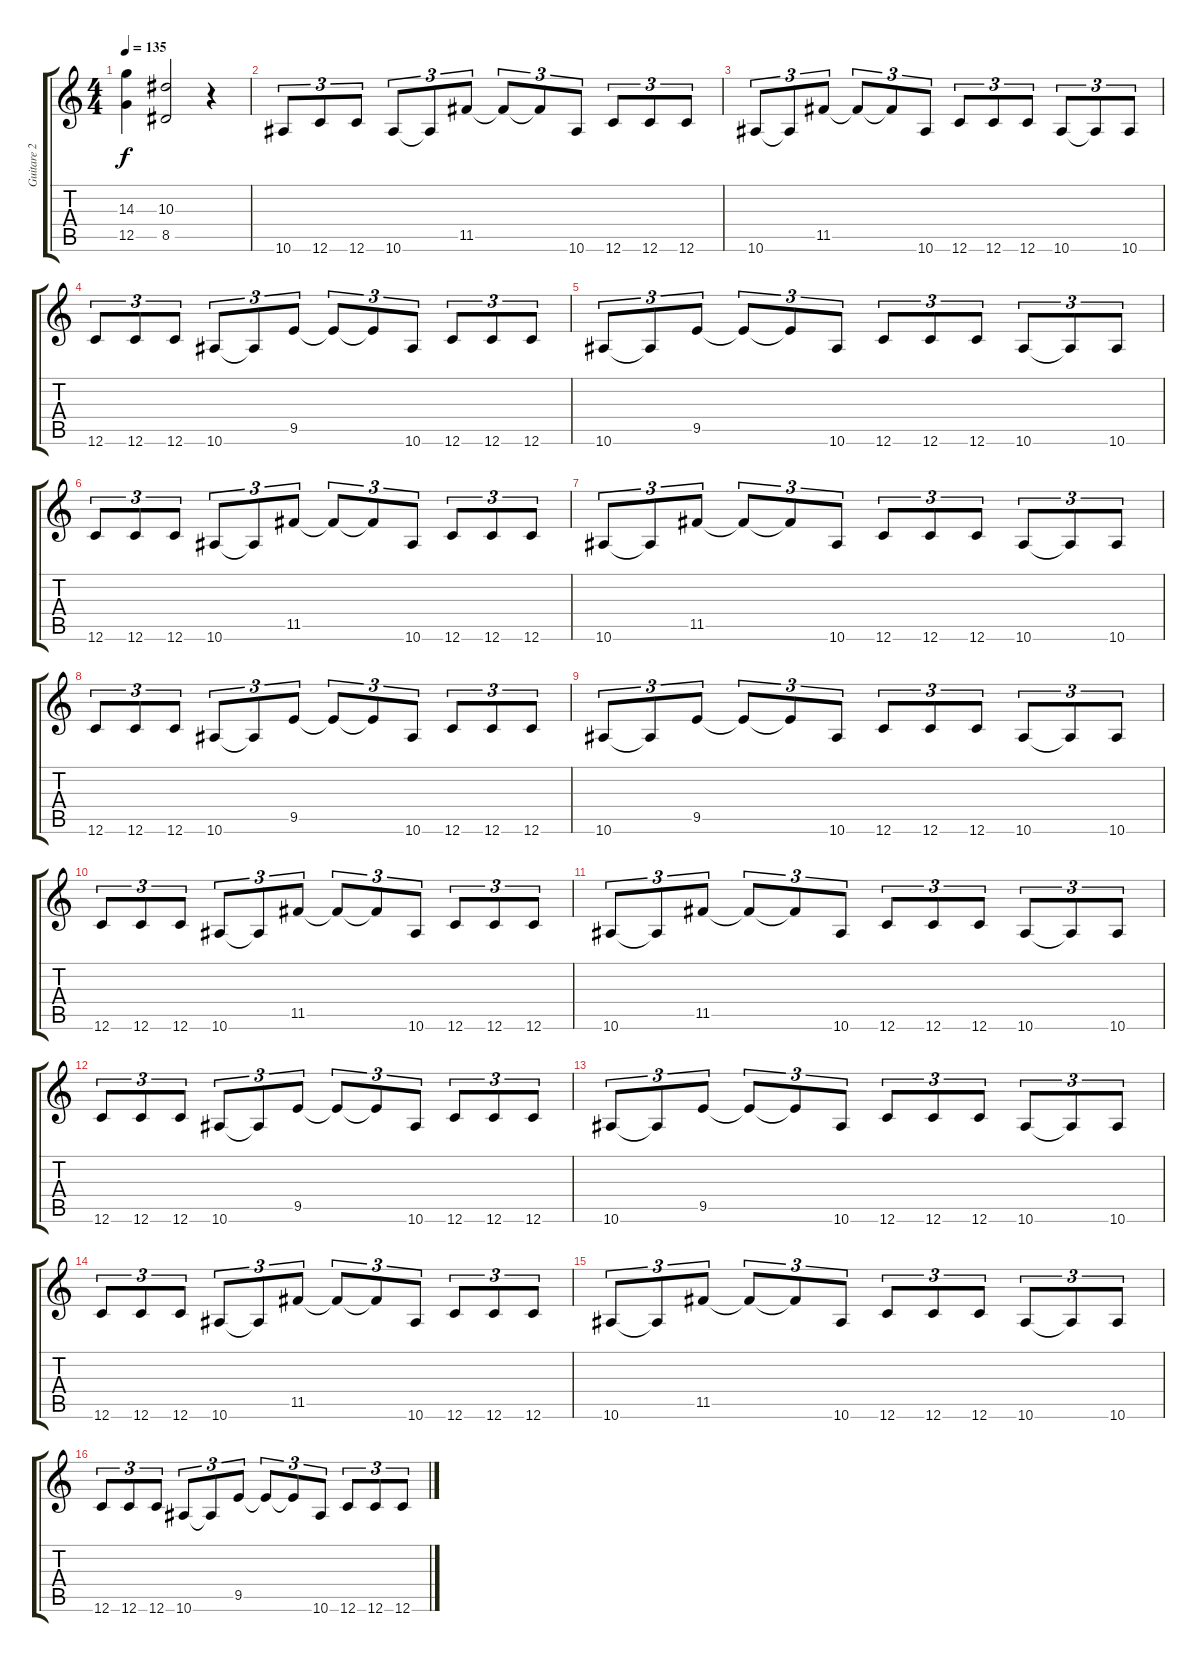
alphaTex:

\track ("Guitare 2" "Guitare 2") {instrument distortionguitar}
\staff {score tabs}
\tuning (D4 A3 F3 C3 G2 C2) {hide}
\ts (4 4)
\tempo 135
\clef g2
\ks c
(14.3{t} 12.5{t}).4{dy f} (10.3 8.5).2 r.4 |
10.6.8{tu (3 2)} 12.6.8{tu (3 2)} 12.6.8{tu (3 2)} 10.6.8{tu (3 2)} 10.6{t}.8{tu (3 2)} 11.5.8{tu (3 2)} 11.5{t}.8{tu (3 2)} 11.5{t}.8{tu (3 2)} 10.6.8{tu (3 2)} 12.6.8{tu (3 2)} 12.6.8{tu (3 2)} 12.6.8{tu (3 2)} |
10.6.8{tu (3 2)} 10.6{t}.8{tu (3 2)} 11.5.8{tu (3 2)} 11.5{t}.8{tu (3 2)} 11.5{t}.8{tu (3 2)} 10.6.8{tu (3 2)} 12.6.8{tu (3 2)} 12.6.8{tu (3 2)} 12.6.8{tu (3 2)} 10.6.8{tu (3 2)} 10.6{t}.8{tu (3 2)} 10.6.8{tu (3 2)} |
12.6.8{tu (3 2)} 12.6.8{tu (3 2)} 12.6.8{tu (3 2)} 10.6.8{tu (3 2)} 10.6{t}.8{tu (3 2)} 9.5.8{tu (3 2)} 9.5{t}.8{tu (3 2)} 9.5{t}.8{tu (3 2)} 10.6.8{tu (3 2)} 12.6.8{tu (3 2)} 12.6.8{tu (3 2)} 12.6.8{tu (3 2)} |
10.6.8{tu (3 2)} 10.6{t}.8{tu (3 2)} 9.5.8{tu (3 2)} 9.5{t}.8{tu (3 2)} 9.5{t}.8{tu (3 2)} 10.6.8{tu (3 2)} 12.6.8{tu (3 2)} 12.6.8{tu (3 2)} 12.6.8{tu (3 2)} 10.6.8{tu (3 2)} 10.6{t}.8{tu (3 2)} 10.6.8{tu (3 2)} |
12.6.8{tu (3 2)} 12.6.8{tu (3 2)} 12.6.8{tu (3 2)} 10.6.8{tu (3 2)} 10.6{t}.8{tu (3 2)} 11.5.8{tu (3 2)} 11.5{t}.8{tu (3 2)} 11.5{t}.8{tu (3 2)} 10.6.8{tu (3 2)} 12.6.8{tu (3 2)} 12.6.8{tu (3 2)} 12.6.8{tu (3 2)} |
10.6.8{tu (3 2)} 10.6{t}.8{tu (3 2)} 11.5.8{tu (3 2)} 11.5{t}.8{tu (3 2)} 11.5{t}.8{tu (3 2)} 10.6.8{tu (3 2)} 12.6.8{tu (3 2)} 12.6.8{tu (3 2)} 12.6.8{tu (3 2)} 10.6.8{tu (3 2)} 10.6{t}.8{tu (3 2)} 10.6.8{tu (3 2)} |
12.6.8{tu (3 2)} 12.6.8{tu (3 2)} 12.6.8{tu (3 2)} 10.6.8{tu (3 2)} 10.6{t}.8{tu (3 2)} 9.5.8{tu (3 2)} 9.5{t}.8{tu (3 2)} 9.5{t}.8{tu (3 2)} 10.6.8{tu (3 2)} 12.6.8{tu (3 2)} 12.6.8{tu (3 2)} 12.6.8{tu (3 2)} |
10.6.8{tu (3 2)} 10.6{t}.8{tu (3 2)} 9.5.8{tu (3 2)} 9.5{t}.8{tu (3 2)} 9.5{t}.8{tu (3 2)} 10.6.8{tu (3 2)} 12.6.8{tu (3 2)} 12.6.8{tu (3 2)} 12.6.8{tu (3 2)} 10.6.8{tu (3 2)} 10.6{t}.8{tu (3 2)} 10.6.8{tu (3 2)} |
12.6.8{tu (3 2)} 12.6.8{tu (3 2)} 12.6.8{tu (3 2)} 10.6.8{tu (3 2)} 10.6{t}.8{tu (3 2)} 11.5.8{tu (3 2)} 11.5{t}.8{tu (3 2)} 11.5{t}.8{tu (3 2)} 10.6.8{tu (3 2)} 12.6.8{tu (3 2)} 12.6.8{tu (3 2)} 12.6.8{tu (3 2)} |
10.6.8{tu (3 2)} 10.6{t}.8{tu (3 2)} 11.5.8{tu (3 2)} 11.5{t}.8{tu (3 2)} 11.5{t}.8{tu (3 2)} 10.6.8{tu (3 2)} 12.6.8{tu (3 2)} 12.6.8{tu (3 2)} 12.6.8{tu (3 2)} 10.6.8{tu (3 2)} 10.6{t}.8{tu (3 2)} 10.6.8{tu (3 2)} |
12.6.8{tu (3 2)} 12.6.8{tu (3 2)} 12.6.8{tu (3 2)} 10.6.8{tu (3 2)} 10.6{t}.8{tu (3 2)} 9.5.8{tu (3 2)} 9.5{t}.8{tu (3 2)} 9.5{t}.8{tu (3 2)} 10.6.8{tu (3 2)} 12.6.8{tu (3 2)} 12.6.8{tu (3 2)} 12.6.8{tu (3 2)} |
10.6.8{tu (3 2)} 10.6{t}.8{tu (3 2)} 9.5.8{tu (3 2)} 9.5{t}.8{tu (3 2)} 9.5{t}.8{tu (3 2)} 10.6.8{tu (3 2)} 12.6.8{tu (3 2)} 12.6.8{tu (3 2)} 12.6.8{tu (3 2)} 10.6.8{tu (3 2)} 10.6{t}.8{tu (3 2)} 10.6.8{tu (3 2)} |
12.6.8{tu (3 2)} 12.6.8{tu (3 2)} 12.6.8{tu (3 2)} 10.6.8{tu (3 2)} 10.6{t}.8{tu (3 2)} 11.5.8{tu (3 2)} 11.5{t}.8{tu (3 2)} 11.5{t}.8{tu (3 2)} 10.6.8{tu (3 2)} 12.6.8{tu (3 2)} 12.6.8{tu (3 2)} 12.6.8{tu (3 2)} |
10.6.8{tu (3 2)} 10.6{t}.8{tu (3 2)} 11.5.8{tu (3 2)} 11.5{t}.8{tu (3 2)} 11.5{t}.8{tu (3 2)} 10.6.8{tu (3 2)} 12.6.8{tu (3 2)} 12.6.8{tu (3 2)} 12.6.8{tu (3 2)} 10.6.8{tu (3 2)} 10.6{t}.8{tu (3 2)} 10.6.8{tu (3 2)} |
12.6.8{tu (3 2)} 12.6.8{tu (3 2)} 12.6.8{tu (3 2)} 10.6.8{tu (3 2)} 10.6{t}.8{tu (3 2)} 9.5.8{tu (3 2)} 9.5{t}.8{tu (3 2)} 9.5{t}.8{tu (3 2)} 10.6.8{tu (3 2)} 12.6.8{tu (3 2)} 12.6.8{tu (3 2)} 12.6.8{tu (3 2)}
